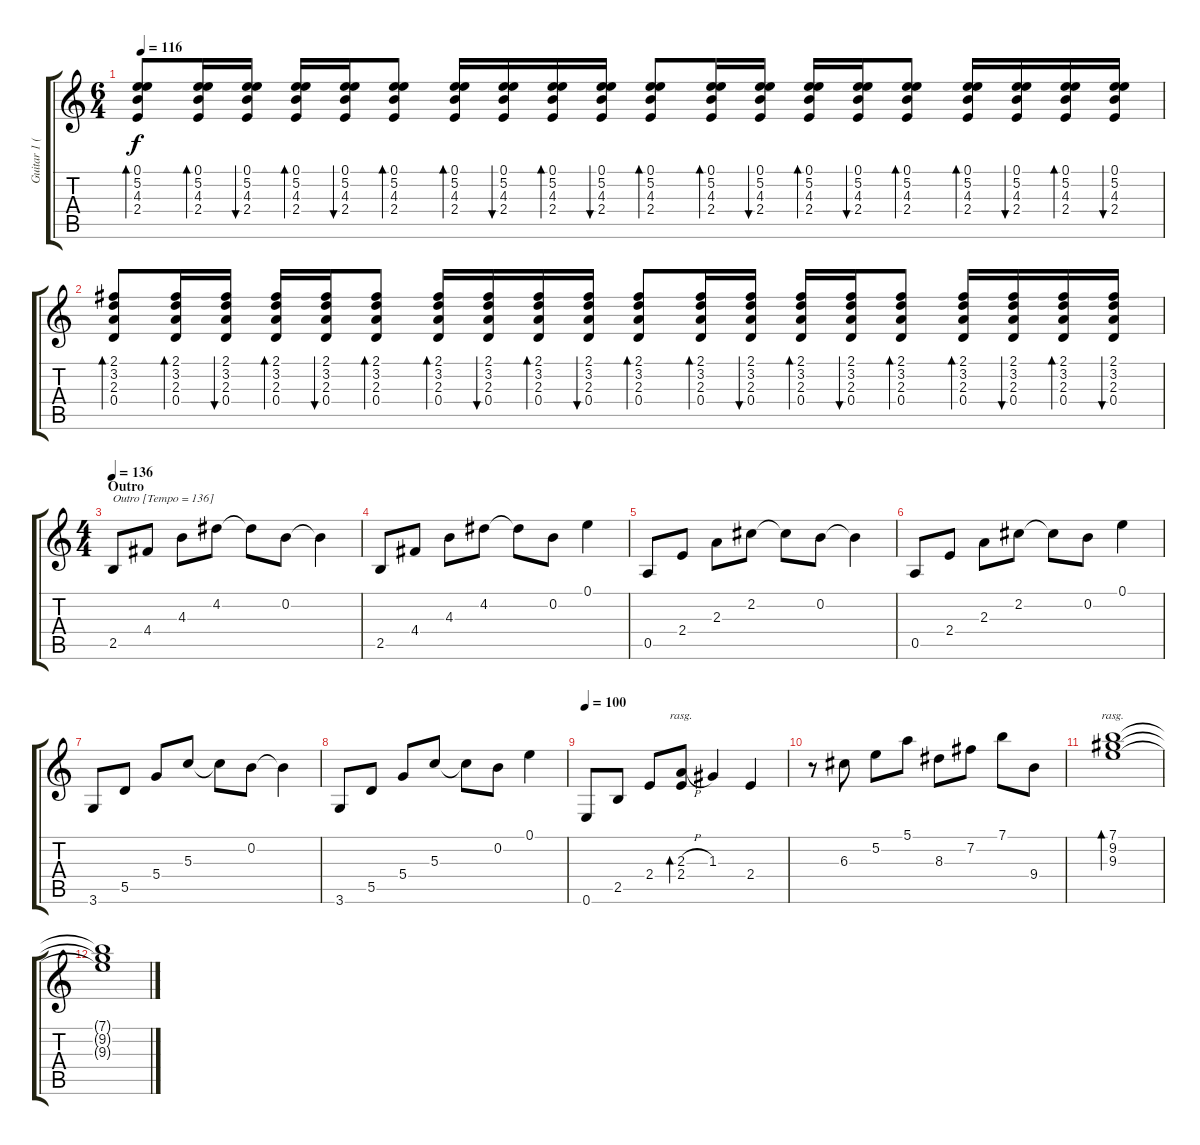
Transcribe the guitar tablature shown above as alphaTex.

\track ("Guitar 1 (clean)" "Guitar 1 (") {instrument acousticguitarsteel}
\staff {score tabs}
\tuning (E4 B3 G3 D3 A2 E2) {hide}
\ts (6 4)
\tempo 116
\clef g2
\ks c
(0.1 5.2 4.3 2.4).8{bd 60 dy f} (0.1 5.2 4.3 2.4).16{bd 60} (0.1 5.2 4.3 2.4).16{bu 60} (0.1 5.2 4.3 2.4).16{bd 60} (0.1 5.2 4.3 2.4).16{bu 60} (0.1 5.2 4.3 2.4).8{bd 60} (0.1 5.2 4.3 2.4).16{bd 60} (0.1 5.2 4.3 2.4).16{bu 60} (0.1 5.2 4.3 2.4).16{bd 60} (0.1 5.2 4.3 2.4).16{bu 60} (0.1 5.2 4.3 2.4).8{bd 60} (0.1 5.2 4.3 2.4).16{bd 60} (0.1 5.2 4.3 2.4).16{bu 60} (0.1 5.2 4.3 2.4).16{bd 60} (0.1 5.2 4.3 2.4).16{bu 60} (0.1 5.2 4.3 2.4).8{bd 60} (0.1 5.2 4.3 2.4).16{bd 60} (0.1 5.2 4.3 2.4).16{bu 60} (0.1 5.2 4.3 2.4).16{bd 30} (0.1 5.2 4.3 2.4).16{bu 30} |
(2.1 3.2 2.3 0.4).8{bd 60} (2.1 3.2 2.3 0.4).16{bd 60} (2.1 3.2 2.3 0.4).16{bu 60} (2.1 3.2 2.3 0.4).16{bd 60} (2.1 3.2 2.3 0.4).16{bu 60} (2.1 3.2 2.3 0.4).8{bd 60} (2.1 3.2 2.3 0.4).16{bd 60} (2.1 3.2 2.3 0.4).16{bu 60} (2.1 3.2 2.3 0.4).16{bd 60} (2.1 3.2 2.3 0.4).16{bu 60} (2.1 3.2 2.3 0.4).8{bd 60} (2.1 3.2 2.3 0.4).16{bd 120} (2.1 3.2 2.3 0.4).16{bu 120} (2.1 3.2 2.3 0.4).16{bd 120} (2.1 3.2 2.3 0.4).16{bu 120} (2.1 3.2 2.3 0.4).8{bd 120} (2.1 3.2 2.3 0.4).16{bd 120} (2.1 3.2 2.3 0.4).16{bu 120} (2.1 3.2 2.3 0.4).16{bd 30} (2.1 3.2 2.3 0.4).16{bu 30} |
\ts (4 4)
\section ("" "Outro")
\tempo 136
2.5.8{txt "Outro [Tempo = 136]" volume 10} 4.4.8 4.3.8 4.2.8 4.2{t}.8 0.2.8 0.2{t}.4 |
2.5.8 4.4.8 4.3.8 4.2.8 4.2{t}.8 0.2.8 0.1.4 |
0.5.8 2.4.8 2.3.8 2.2.8 2.2{t}.8 0.2.8 0.2{t}.4 |
0.5.8 2.4.8 2.3.8 2.2.8 2.2{t}.8 0.2.8 0.1.4 |
3.6.8 5.5.8 5.4.8 5.3.8 5.3{t}.8 0.2.8 0.2{t}.4 |
3.6.8 5.5.8 5.4.8 5.3.8 5.3{t}.8 0.2.8 0.1.4 |
\tempo 100
0.6.8 2.5.8 2.4.8 (2.3{h} 2.4).8{bd 240 rasg ii} 1.3.4 2.4.4 |
r.8 6.3.8{volume 7} 5.2.8 5.1.8 8.3.8 7.2.8 7.1.8 9.4.8 |
(7.1 9.2 9.3).1{bd 480 rasg ii} |
(7.1{t} 9.2{t} 9.3{t}).1
